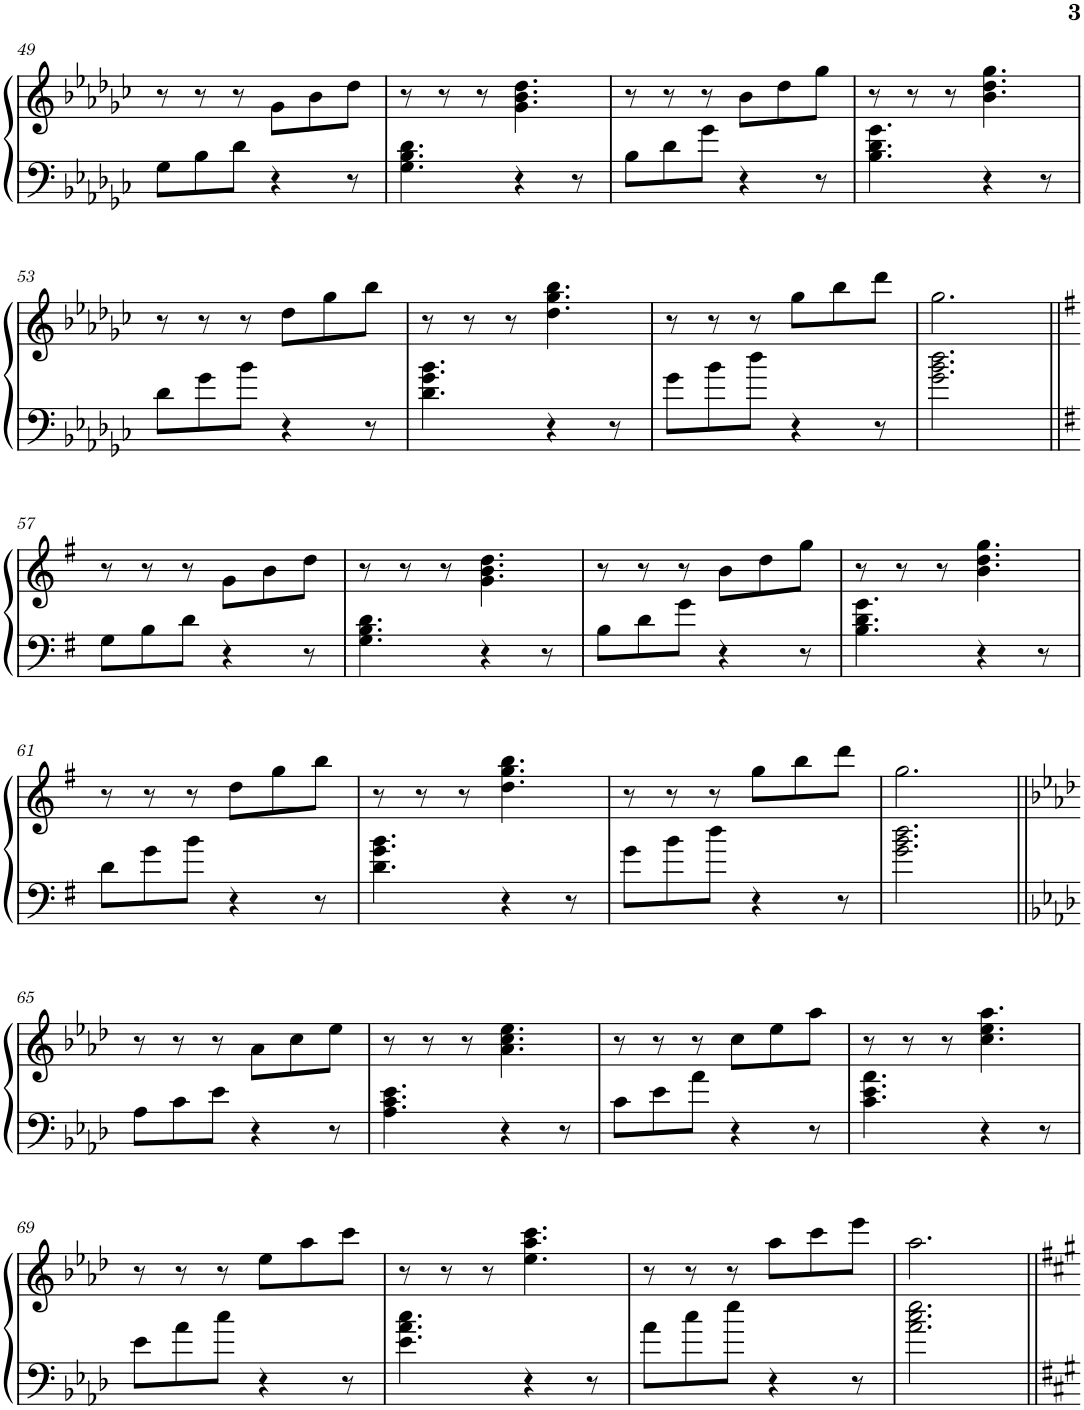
**kern	**kern
*part1	*part1
*staff2	*staff1
*I"Piano	*
*I'Pno.	*
!!LO:PB:g=z
*clefF4	*clefG2
*k[b-e-a-d-g-c-]	*k[b-e-a-d-g-c-]
*M6/8	*M6/8
=49	=49
8G-\L	8r
8B-\	8r
8d-\J	8r
4r	8g-\L
.	8b-\
8r	8dd-\J
=50	=50
4.G-\ 4.B-\ 4.d-\	8r
.	8r
.	8r
4r	4.g-\ 4.b-\ 4.dd-\
8r	.
=51	=51
8B-\L	8r
8d-\	8r
8g-\J	8r
4r	8b-\L
.	8dd-\
8r	8gg-\J
=52	=52
4.B-\ 4.d-\ 4.g-\	8r
.	8r
.	8r
4r	4.b-\ 4.dd-\ 4.gg-\
8r	.
!!LO:LB:g=z
=53	=53
8d-\L	8r
8g-\	8r
8b-\J	8r
4r	8dd-\L
.	8gg-\
8r	8bb-\J
=54	=54
4.d-\ 4.g-\ 4.b-\	8r
.	8r
.	8r
4r	4.dd-\ 4.gg-\ 4.bb-\
8r	.
=55	=55
8g-\L	8r
8b-\	8r
8dd-\J	8r
4r	8gg-\L
.	8bb-\
8r	8ddd-\J
=56	=56
2.g-\ 2.b-\ 2.dd-\	2.gg-\
!!LO:LB:g=z
=57||	=57||
*k[f#]	*k[f#]
8G\L	8r
8B\	8r
8d\J	8r
4r	8g\L
.	8b\
8r	8dd\J
=58	=58
4.G\ 4.B\ 4.d\	8r
.	8r
.	8r
4r	4.g\ 4.b\ 4.dd\
8r	.
=59	=59
8B\L	8r
8d\	8r
8g\J	8r
4r	8b\L
.	8dd\
8r	8gg\J
=60	=60
4.B\ 4.d\ 4.g\	8r
.	8r
.	8r
4r	4.b\ 4.dd\ 4.gg\
8r	.
!!LO:LB:g=z
=61	=61
8d\L	8r
8g\	8r
8b\J	8r
4r	8dd\L
.	8gg\
8r	8bb\J
=62	=62
4.d\ 4.g\ 4.b\	8r
.	8r
.	8r
4r	4.dd\ 4.gg\ 4.bb\
8r	.
=63	=63
8g\L	8r
8b\	8r
8dd\J	8r
4r	8gg\L
.	8bb\
8r	8ddd\J
=64	=64
2.g\ 2.b\ 2.dd\	2.gg\
!!LO:LB:g=z
=65||	=65||
*k[b-e-a-d-]	*k[b-e-a-d-]
8A-\L	8r
8c\	8r
8e-\J	8r
4r	8a-\L
.	8cc\
8r	8ee-\J
=66	=66
4.A-\ 4.c\ 4.e-\	8r
.	8r
.	8r
4r	4.a-\ 4.cc\ 4.ee-\
8r	.
=67	=67
8c\L	8r
8e-\	8r
8a-\J	8r
4r	8cc\L
.	8ee-\
8r	8aa-\J
=68	=68
4.c\ 4.e-\ 4.a-\	8r
.	8r
.	8r
4r	4.cc\ 4.ee-\ 4.aa-\
8r	.
!!LO:LB:g=z
=69	=69
8e-\L	8r
8a-\	8r
8cc\J	8r
4r	8ee-\L
.	8aa-\
8r	8ccc\J
=70	=70
4.e-\ 4.a-\ 4.cc\	8r
.	8r
.	8r
4r	4.ee-\ 4.aa-\ 4.ccc\
8r	.
=71	=71
8a-\L	8r
8cc\	8r
8ee-\J	8r
4r	8aa-\L
.	8ccc\
8r	8eee-\J
=72	=72
2.a-\ 2.cc\ 2.ee-\	2.aa-\
=||	=||
*-	*-
